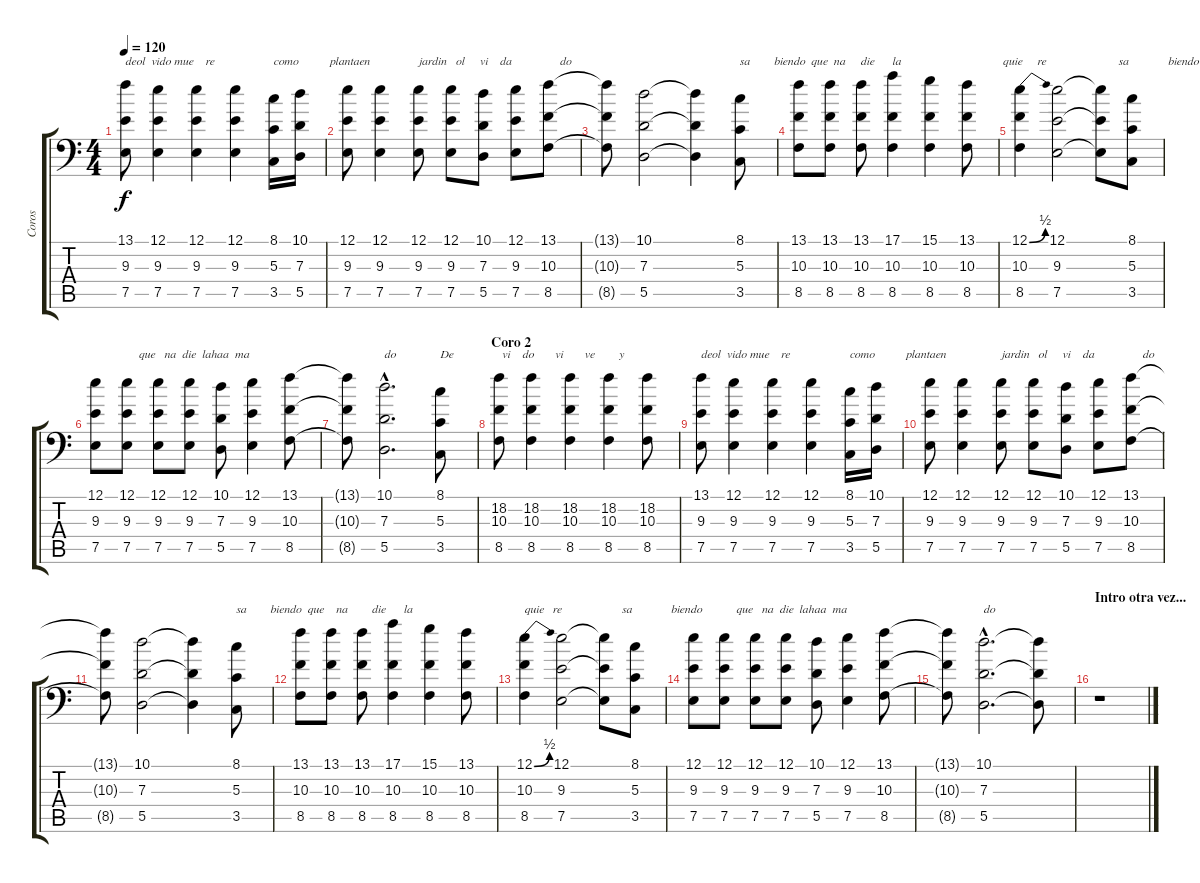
\track ("Coros" "Coros") {instrument choiraahs}
\staff {score tabs}
\tuning (E4 B3 G3 D3 A2 C1) {hide}
\ts (4 4)
\tempo 120
\clef f4
\ks c
(13.1 9.3 7.5).8{txt "deol  vido mue    re" dy f} (12.1 9.3 7.5).4 (12.1 9.3 7.5).4 (12.1 9.3 7.5).4 (8.1 5.3 3.5).16{txt "como"} (10.1 7.3 5.5).16{txt "          plantaen"} |
(12.1 9.3 7.5).8 (12.1 9.3 7.5).4 (12.1 9.3 7.5).8{txt "jardin   ol     vi    da                do"} (12.1 9.3 7.5).8 (10.1 7.3 5.5).8 (12.1 9.3 7.5).8 (13.1 10.3 8.5).8 |
(13.1{t} 10.3{t} 8.5{t}).8 (10.1 7.3 5.5).2 (10.1{t} 7.3{t} 5.5{t}).4 (8.1 5.3 3.5).8{txt "sa        biendo  que  na     die      la   "} |
(13.1 10.3 8.5).8 (13.1 10.3 8.5).8 (13.1 10.3 8.5).8 (17.1 10.3 8.5).4 (15.1 10.3 8.5).4 (13.1 10.3 8.5).8{txt "            quie     re"} |
(12.1{be (bend 0 0 60 2)} 10.3 8.5).4 (12.1 9.3 7.5).2 (12.1{t} 9.3{t} 7.5{t}).8{txt "      sa"} (8.1 5.3 3.5).8{txt "            biendo"} |
(12.1 9.3 7.5).8 (12.1 9.3 7.5).8{txt "    que   na  die  lahaa  ma"} (12.1 9.3 7.5).8 (12.1 9.3 7.5).8 (10.1 7.3 5.5).8 (12.1 9.3 7.5).4 (13.1 10.3 8.5).8 |
(13.1{t} 10.3{t} 8.5{t}).8 (10.1{hac} 7.3{hac} 5.5{hac}).2{d txt "do"} (8.1 5.3 3.5).8{txt "De"} |
\section ("" "Coro 2")
(18.2 10.3 8.5).8{txt " vi    do       vi       ve        y "} (18.2 10.3 8.5).4 (18.2 10.3 8.5).4 (18.2 10.3 8.5).4 (18.2 10.3 8.5).8 |
(13.1 9.3 7.5).8{txt "deol  vido mue    re"} (12.1 9.3 7.5).4 (12.1 9.3 7.5).4 (12.1 9.3 7.5).4 (8.1 5.3 3.5).16{txt "como"} (10.1 7.3 5.5).16{txt "          plantaen"} |
(12.1 9.3 7.5).8 (12.1 9.3 7.5).4 (12.1 9.3 7.5).8{txt "jardin   ol     vi    da                do"} (12.1 9.3 7.5).8 (10.1 7.3 5.5).8 (12.1 9.3 7.5).8 (13.1 10.3 8.5).8 |
(13.1{t} 10.3{t} 8.5{t}).8 (10.1 7.3 5.5).2 (10.1{t} 7.3{t} 5.5{t}).4 (8.1 5.3 3.5).8{txt "sa        biendo  que    na        die      la   "} |
(13.1 10.3 8.5).8 (13.1 10.3 8.5).8 (13.1 10.3 8.5).8 (17.1 10.3 8.5).4 (15.1 10.3 8.5).4 (13.1 10.3 8.5).8 |
(12.1{be (bend 0 0 60 2)} 10.3 8.5).4{txt "quie   re"} (12.1 9.3 7.5).2 (12.1{t} 9.3{t} 7.5{t}).8{txt "      sa"} (8.1 5.3 3.5).8{txt "            biendo"} |
(12.1 9.3 7.5).8 (12.1 9.3 7.5).8{txt "    que   na  die  lahaa  ma"} (12.1 9.3 7.5).8 (12.1 9.3 7.5).8 (10.1 7.3 5.5).8 (12.1 9.3 7.5).4 (13.1 10.3 8.5).8 |
(13.1{t} 10.3{t} 8.5{t}).8 (10.1{hac} 7.3{hac} 5.5{hac}).2{d txt "do"} (10.1{t} 7.3{t} 5.5{t}).8 |
\section ("" "Intro otra vez...")
r.1
